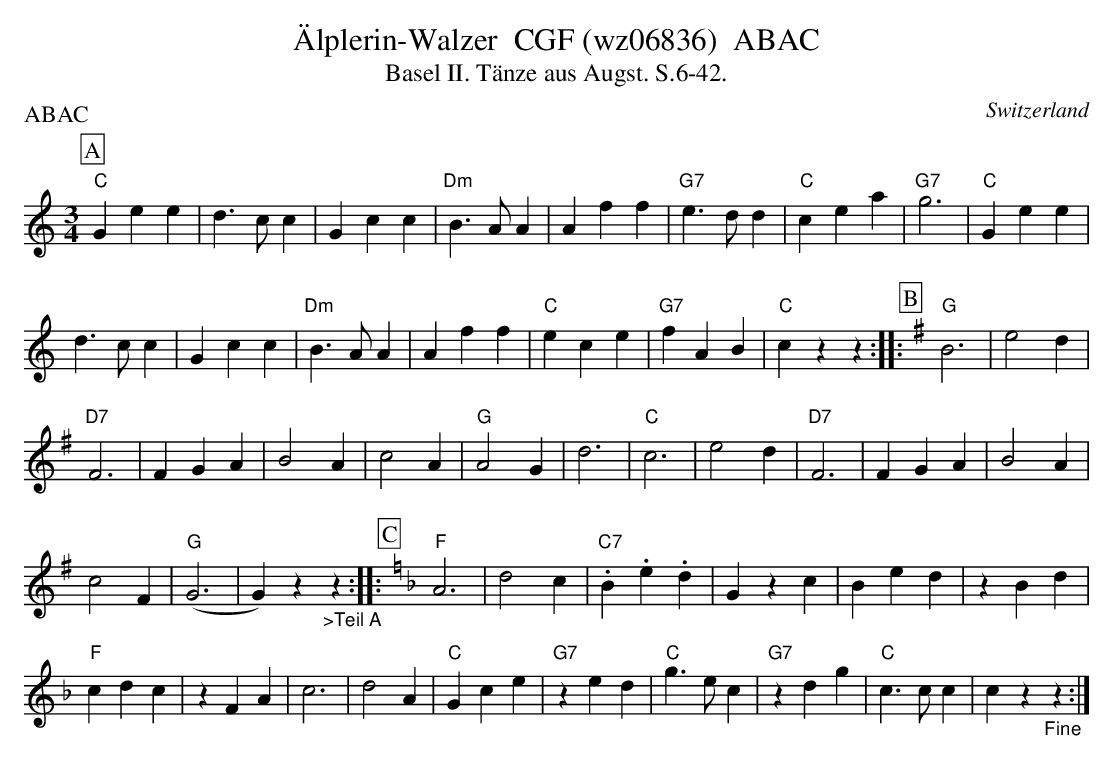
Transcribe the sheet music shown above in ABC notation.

X:1
T:Älplerin-Walzer  CGF (wz06836)  ABAC
T: Basel II. Tänze aus Augst. S.6-42.
P:ABAC
M:3/4
L:1/4
O:Switzerland
K:C major
[P:A] "C"Gee | d>cc | Gcc | "Dm"B>AA | Aff | "G7"e>dd | "C"cea | "G7"g3 | "C"Gee |
d>cc | Gcc | "Dm"B>A A | A ff | "C"ece | "G7"fAB | "C"czz :: [P:B] [K:G] "G"B3 | e2d |
"D7"F3 | FGA | B2A | c2A | "G"A2G | d3 | "C"c3 | e2d | "D7"F3 | FGA | B2A |
c2F | ("G"G3 | G)z"_>Teil A"z :: [P:C] [K:F] "F"A3 | d2c | "C7".B.e.d | Gzc | Bed | zBd |
"F"cdc | zFA | c3 | d2A | "C"Gce | "G7"zed | "C"g>ec | "G7"zdg | "C"c>cc | cz"_Fine"z :|
